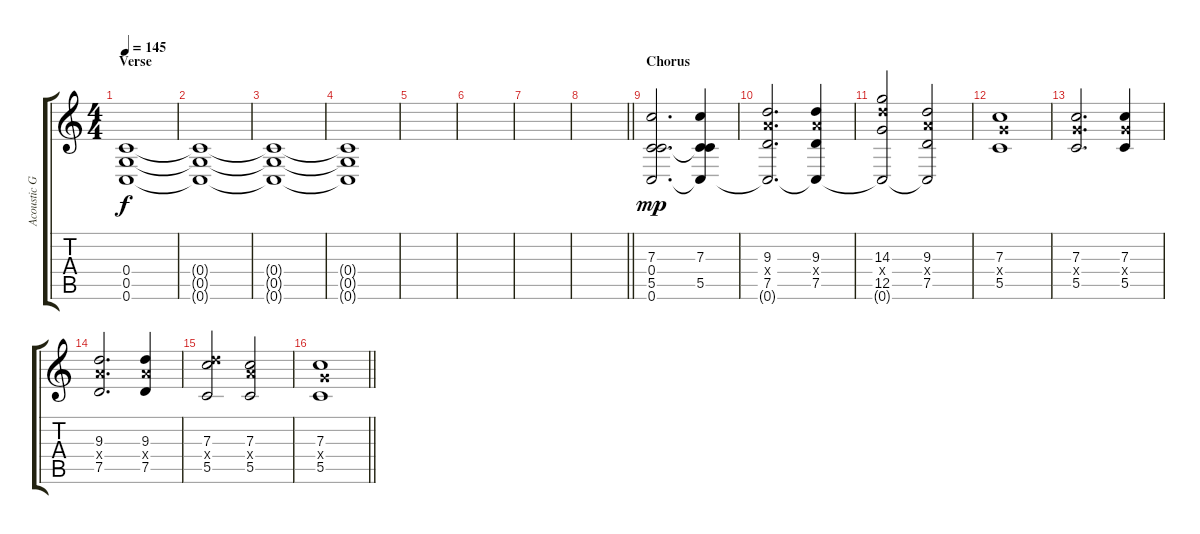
\track ("Acoustic Guitar I" "Acoustic G") {instrument acousticguitarsteel}
\staff {score tabs}
\tuning (D4 A3 F3 C3 G2 C2) {hide}
\ts (4 4)
\section ("" "Verse")
\tempo 145
\clef g2
\ks c
(0.4 0.5 0.6).1{dy f} |
(0.4{t} 0.5{t} 0.6{t}).1 |
(0.4{t} 0.5{t} 0.6{t}).1 |
(0.4{t} 0.5{t} 0.6{t}).1 |
|
|
|
\barLineRight lightlight
|
\section ("" "Chorus")
(7.3 0.4 5.5 0.6).2{d dy mp} (7.3 0.4{t} 5.5 0.6{t}).4 |
(9.3 9.4{x} 7.5 0.6{t}).2{d} (9.3 9.4{x} 7.5 0.6{t}).4 |
(14.3 14.4{x} 12.5 0.6{t}).2 (9.3 9.4{x} 7.5 0.6{t}).2 |
(7.3 7.4{x} 5.5).1 |
(7.3 7.4{x} 5.5).2{d} (7.3 7.4{x} 5.5).4 |
(9.3 9.4{x} 7.5).2{d} (9.3 9.4{x} 7.5).4 |
(7.3 14.4{x} 5.5).2 (7.3 9.4{x} 5.5).2 |
\barLineRight lightlight
(7.3 7.4{x} 5.5).1
